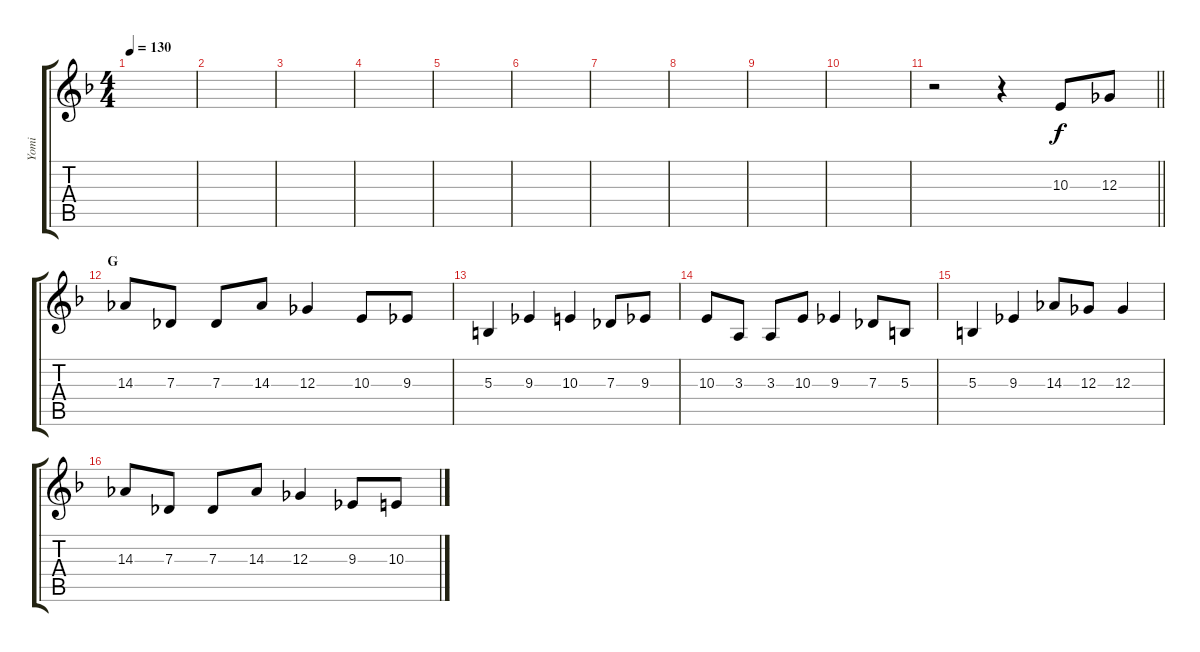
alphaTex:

\track ("Yomi" "Yomi") {instrument oboe}
\staff {score tabs}
\tuning (Eb4 Bb3 Gb3 Db3 Ab2 Eb2) {hide}
\ts (4 4)
\tempo 130
\clef g2
\ks f
|
|
|
|
|
|
|
|
|
|
\barLineRight lightlight
r.2 r.4 10.3.8 12.3.8 |
\section ("" "G")
14.3.8 7.3.8 7.3.8 14.3.8 12.3.4 10.3.8 9.3.8 |
5.3.4 9.3.4 10.3.4 7.3.8 9.3.8 |
10.3.8 3.3.8 3.3.8 10.3.8 9.3.4 7.3.8 5.3.8 |
5.3.4 9.3.4 14.3.8 12.3.8 12.3.4 |
14.3.8 7.3.8 7.3.8 14.3.8 12.3.4 9.3.8 10.3.8
